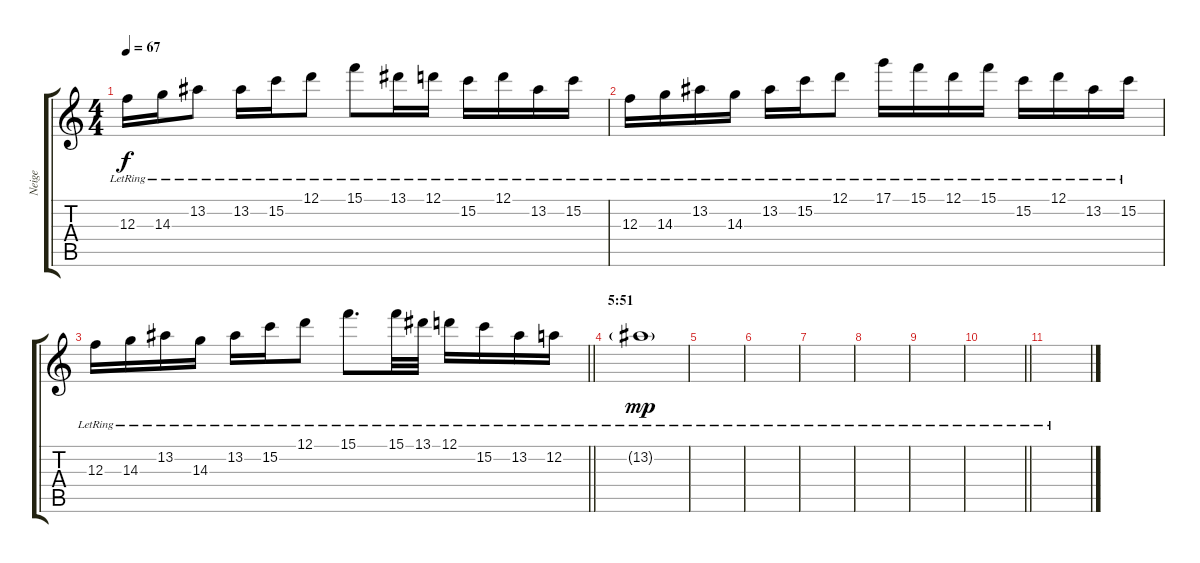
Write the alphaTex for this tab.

\track ("Neige" "Neige") {instrument acousticguitarsteel}
\staff {score tabs}
\tuning (D4 A3 F3 C3 G2 D2) {hide}
\ts (4 4)
\tempo 67
\clef g2
\ks c
12.3{lr}.16{dy f} 14.3{lr}.16 13.2{lr}.8 13.2{lr}.16 15.2{lr}.16 12.1{lr}.8 15.1{lr}.8 13.1{lr}.16 12.1{lr}.16 15.2{lr}.16 12.1{lr}.16 13.2{lr}.16 15.2{lr}.16 |
12.3{lr}.16 14.3{lr}.16 13.2{lr}.16 14.3{lr}.16 13.2{lr}.16 15.2{lr}.16 12.1{lr}.8 17.1{lr}.16 15.1{lr}.16 12.1{lr}.16 15.1{lr}.16 15.2{lr}.16 12.1{lr}.16 13.2{lr}.16 15.2{lr}.16 |
\barLineRight lightlight
12.3{lr}.16 14.3{lr}.16 13.2{lr}.16 14.3{lr}.16 13.2{lr}.16 15.2{lr}.16 12.1{lr}.8 15.1{lr}.8{d} 15.1{lr}.32 13.1{lr}.32 12.1{lr}.16 15.2{lr}.16 13.2{lr}.16 12.2{lr}.16 |
\section ("" "5:51")
13.2{g lr}.1{dy mp} |
|
|
|
|
|
\barLineRight lightlight
|
\section ("" "")
